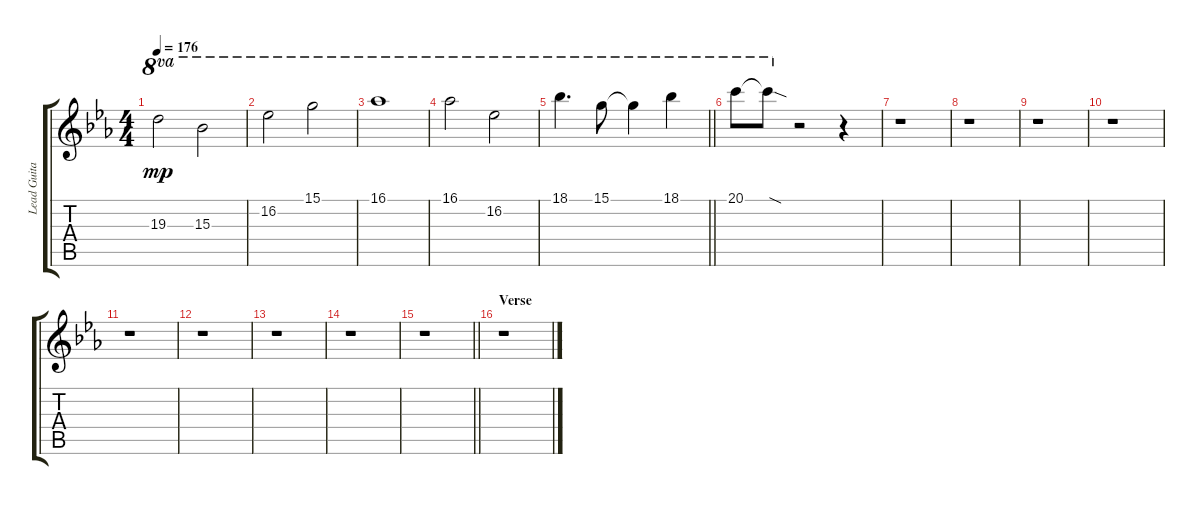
\track ("Lead Guitar A" "Lead Guita") {instrument distortionguitar}
\staff {score tabs}
\tuning (E4 B3 G3 D3 A2 E2) {hide}
\ts (4 4)
\tempo 176
\clef g2
\ks cminor
19.3.2{ot 8va dy mp} 15.3.2{ot 8va} |
16.2.2{ot 8va} 15.1.2{ot 8va} |
16.1.1{ot 8va} |
16.1.2{ot 8va} 16.2.2{ot 8va} |
\barLineRight lightlight
18.1.4{d ot 8va} 15.1.8{ot 8va} 15.1{t}.4{ot 8va} 18.1.4{ot 8va} |
\section ("" "")
20.1.8{ot 8va} 20.1{sod t}.8{ot 8va} r.2 r.4 |
r.1 |
r.1 |
r.1 |
r.1 |
r.1 |
r.1 |
r.1 |
r.1 |
\barLineRight lightlight
r.1 |
\section ("" "Verse")
r.1
